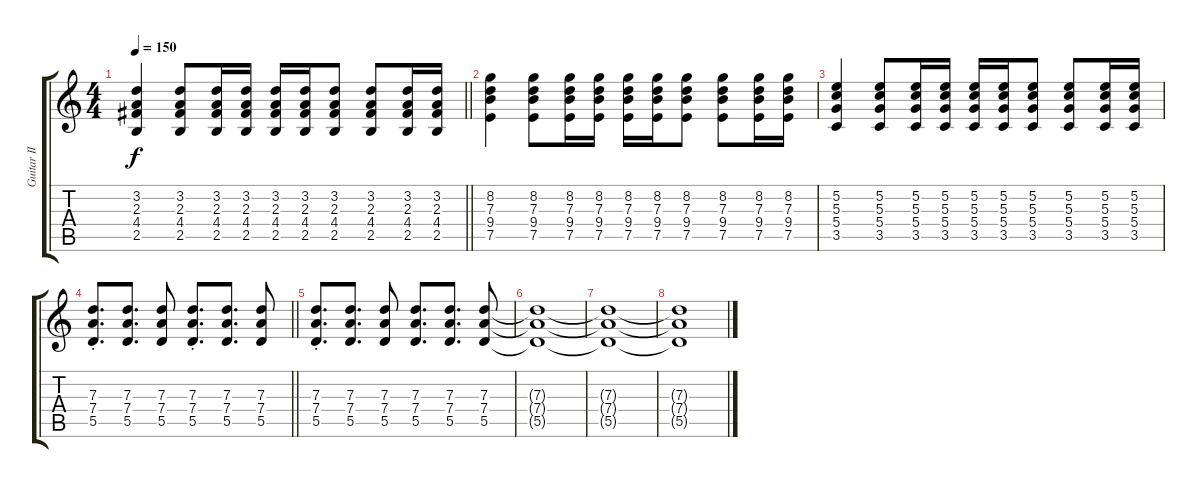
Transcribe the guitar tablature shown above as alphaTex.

\track ("Guitar II" "Guitar II") {instrument overdrivenguitar}
\staff {score tabs}
\tuning (E4 B3 G3 D3 A2 E2) {hide}
\ts (4 4)
\tempo 150
\clef g2
\barLineRight lightlight
\ks c
(3.2 2.3 4.4 2.5).4{dy f} (3.2 2.3 4.4 2.5).8 (3.2 2.3 4.4 2.5).16 (3.2 2.3 4.4 2.5).16 (3.2 2.3 4.4 2.5).16 (3.2 2.3 4.4 2.5).16 (3.2 2.3 4.4 2.5).8 (3.2 2.3 4.4 2.5).8 (3.2 2.3 4.4 2.5).16 (3.2 2.3 4.4 2.5).16 |
(8.2 7.3 9.4 7.5).4 (8.2 7.3 9.4 7.5).8 (8.2 7.3 9.4 7.5).16 (8.2 7.3 9.4 7.5).16 (8.2 7.3 9.4 7.5).16 (8.2 7.3 9.4 7.5).16 (8.2 7.3 9.4 7.5).8 (8.2 7.3 9.4 7.5).8 (8.2 7.3 9.4 7.5).16 (8.2 7.3 9.4 7.5).16 |
(5.2 5.3 5.4 3.5).4 (5.2 5.3 5.4 3.5).8 (5.2 5.3 5.4 3.5).16 (5.2 5.3 5.4 3.5).16 (5.2 5.3 5.4 3.5).16 (5.2 5.3 5.4 3.5).16 (5.2 5.3 5.4 3.5).8 (5.2 5.3 5.4 3.5).8 (5.2 5.3 5.4 3.5).16 (5.2 5.3 5.4 3.5).16 |
\barLineRight lightlight
(7.3{st} 7.4{st} 5.5{st}).8{d} (7.3 7.4 5.5).8{d} (7.3 7.4 5.5).8 (7.3{st} 7.4{st} 5.5{st}).8{d} (7.3 7.4 5.5).8{d} (7.3 7.4 5.5).8 |
(7.3{st} 7.4{st} 5.5{st}).8{d} (7.3 7.4 5.5).8{d} (7.3 7.4 5.5).8 (7.3 7.4 5.5).8{d} (7.3 7.4 5.5).8{d} (7.3 7.4 5.5).8 |
(7.3{t} 7.4{t} 5.5{t}).1 |
(7.3{t} 7.4{t} 5.5{t}).1 |
(7.3{t} 7.4{t} 5.5{t}).1
